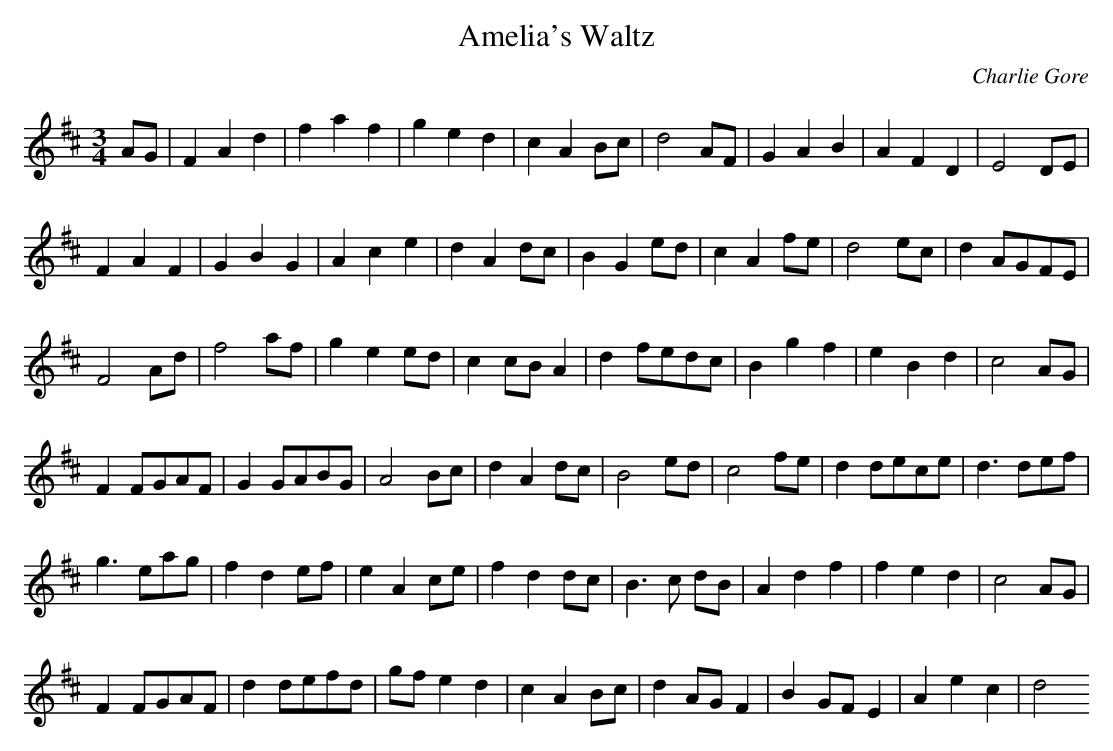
X:1
T:Amelia's Waltz
M:3/4
L:1/8
C:Charlie Gore
K:D
AG|F2A2d2|f2a2f2|g2e2d2|c2A2 Bc|d4 AF|G2 A2B2|A2F2D2|E4 DE|
F2A2F2|G2B2G2|A2c2e2|d2A2dc|B2G2ed|c2A2fe|d4ec|d2 AGFE|
F4 Ad|f4af|g2e2 ed|c2 cB A2|d2 fedc|B2 g2f2|e2B2d2|c4AG|
F2 FGAF|G2 GABG|A4 Bc|d2A2dc|B4ed|c4fe|d2 dece|d3 def|
g3 eag|f2d2ef|e2A2ce|f2d2dc|B3c dB|A2d2f2|f2e2d2|c4AG|
F2 FGAF|d2 defd|gf e2d2|c2A2Bc|d2 AG F2|B2 GF E2|A2e2c2|d4
